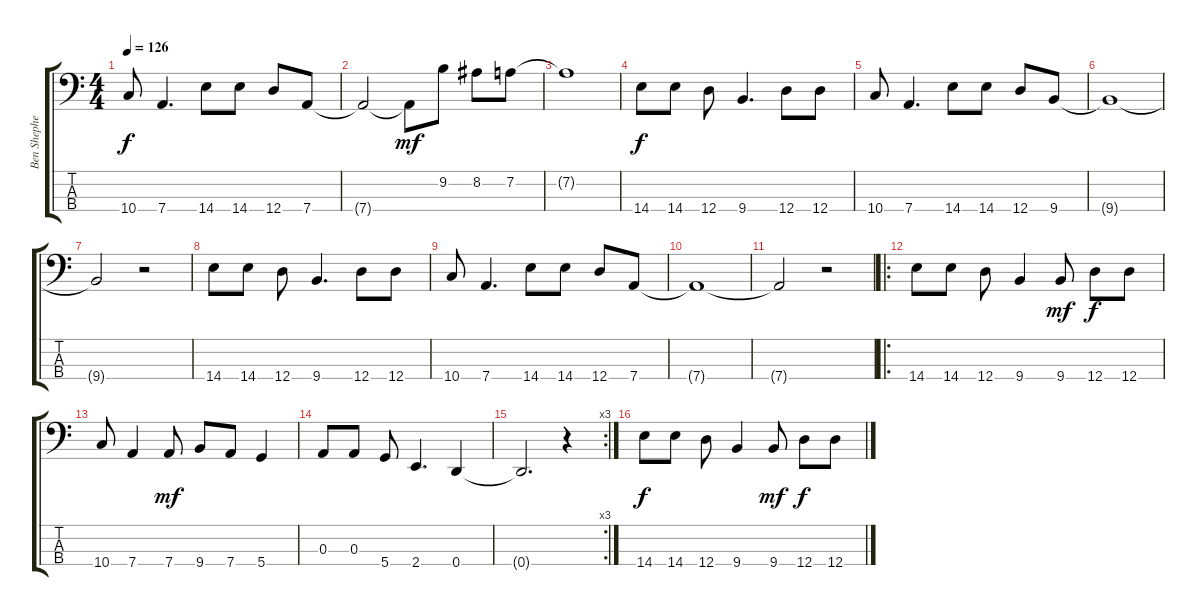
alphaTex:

\track ("Ben Shepherd - Bass" "Ben Shephe") {instrument electricbassfinger}
\staff {score tabs}
\tuning (G2 D2 A1 D1) {hide}
\ts (4 4)
\tempo 126
\clef f4
\ks c
10.4.8{dy f} 7.4.4{d} 14.4.8 14.4.8 12.4.8 7.4.8 |
7.4{t}.2 7.4{t}.8{dy mf} 9.2.8 8.2.8 7.2.8 |
7.2{t}.1 |
14.4.8{dy f} 14.4.8 12.4.8 9.4.4{d} 12.4.8 12.4.8 |
10.4.8 7.4.4{d} 14.4.8 14.4.8 12.4.8 9.4.8 |
9.4{t}.1 |
9.4{t}.2 r.2 |
14.4.8 14.4.8 12.4.8 9.4.4{d} 12.4.8 12.4.8 |
10.4.8 7.4.4{d} 14.4.8 14.4.8 12.4.8 7.4.8 |
7.4{t}.1 |
7.4{t}.2 r.2 |
\ro
14.4.8 14.4.8 12.4.8 9.4.4 9.4.8{dy mf} 12.4.8{dy f} 12.4.8 |
10.4.8 7.4.4 7.4.8{dy mf} 9.4.8 7.4.8 5.4.4 |
0.3.8 0.3.8 5.4.8 2.4.4{d} 0.4.4 |
\rc 3
0.4{t}.2{d} r.4 |
14.4.8{dy f} 14.4.8 12.4.8 9.4.4 9.4.8{dy mf} 12.4.8{dy f} 12.4.8
